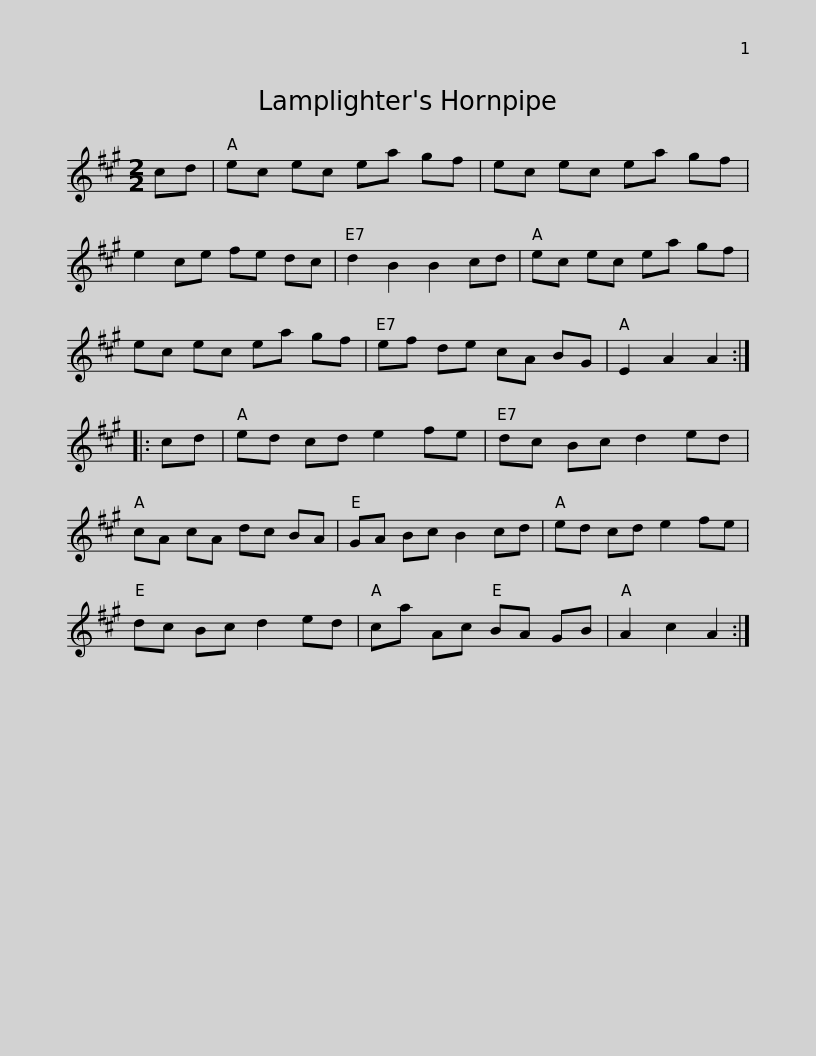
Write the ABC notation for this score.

X:1
L:1/8
M:2/2
I:linebreak $
K:A
V:1 treble
V:1
 cd | ec ec ea gf | ec ec ea gf | e2 ce fe dc | d2 B2 B2 cd | %5
 ec ec ea gf |$ ec ec ea gf | ef de cA BG | E2 A2 A2 :: cd | %10
 ed cd e2 fe | dc Bc d2 ed |$ cA cA dc BA | GA Bc B2 cd | ed cd e2 fe | %15
 dc Bc d2 ed | ca Ac BA GB | A2 c2 A2 :| %18
